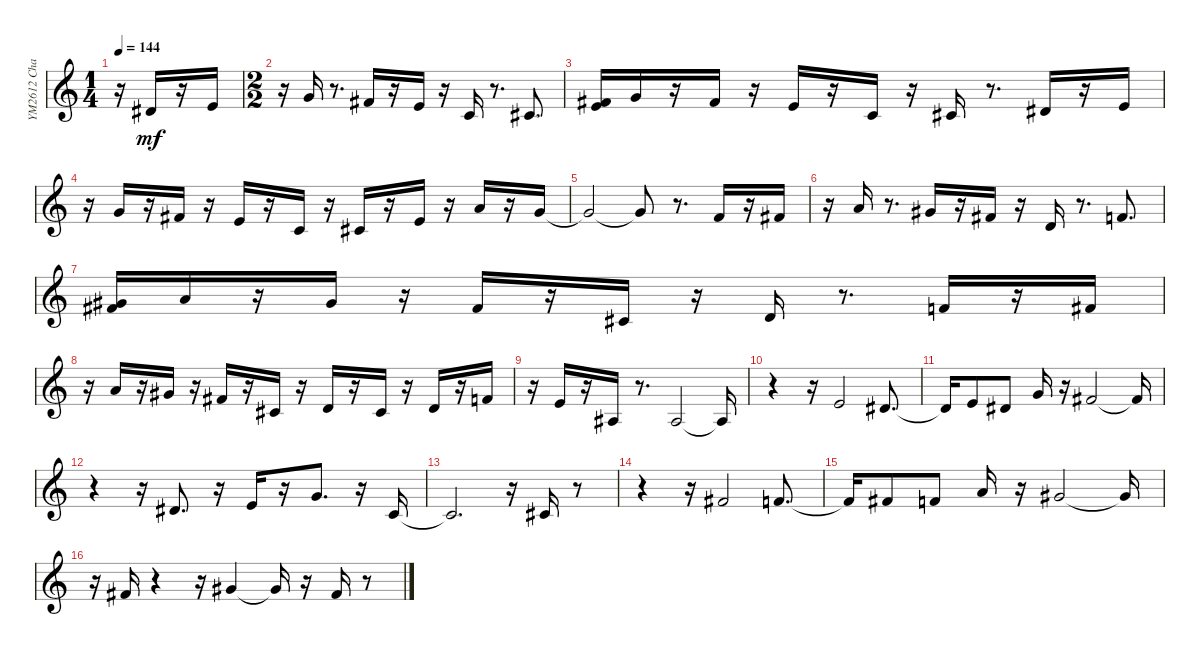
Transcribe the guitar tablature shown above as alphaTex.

\track ("YM2612 Channel 5" "YM2612 Cha") {instrument clarinet}
\staff {score}
\tuning (E4 B3 G3 D3 A2 E2 B1) {hide}
\ts (1 4)
\tempo 144
\clef g2
\ks c
r.16{dy mf instrument clarinet} 4.2.16 r.16 0.1.16 |
\ts (2 2)
r.16 3.1.16 r.8{d} 2.1.16 r.16 0.1.16 r.16 1.2.16 r.8{d} 2.2.8{d} |
(0.1 7.2).16 3.1.16 r.16 2.1.16 r.16 0.1.16 r.16 1.2.16 r.16 2.2.16 r.8{d} 4.2.16 r.16 0.1.16 |
r.16 3.1.16 r.16 2.1.16 r.16 0.1.16 r.16 1.2.16 r.16 2.2.16 r.16 0.1.16 r.16 5.1.16 r.16 3.1.16 |
3.1{t}.2 3.1{t}.8 r.8{d} 1.1.16 r.16 2.1.16 |
r.16 5.1.16 r.8{d} 4.1.16 r.16 2.1.16 r.16 3.2.16 r.8{d} 1.1.8{d} |
(2.1 9.2).16 5.1.16 r.16 4.1.16 r.16 2.1.16 r.16 2.2.16 r.16 3.2.16 r.8{d} 1.1.16 r.16 2.1.16 |
r.16 5.1.16 r.16 4.1.16 r.16 2.1.16 r.16 2.2.16 r.16 3.2.16 r.16 2.2.16 r.16 3.2.16 r.16 1.1.16 |
r.16 0.1.16 r.16 3.3.16 r.8{d} 3.3.2 3.3{t}.16 |
r.4 r.16 0.1.2 4.2.8{d} |
4.2{t}.16 0.1.8 4.2.8 3.1.16 r.16 2.1.2 2.1{t}.16 |
r.4 r.16 4.2.8{d} r.16 0.1.16 r.16 3.1.8{d} r.16 1.2.16 |
1.2{t}.2{d} r.16 2.2.16 r.8 |
r.4 r.16 2.1.2 1.1.8{d} |
1.1{t}.16 2.1.8 1.1.8 5.1.16 r.16 4.1.2 4.1{t}.16 |
r.16 2.1.16 r.4 r.16 4.1.4 4.1{t}.16 r.16 2.1.16 r.8
